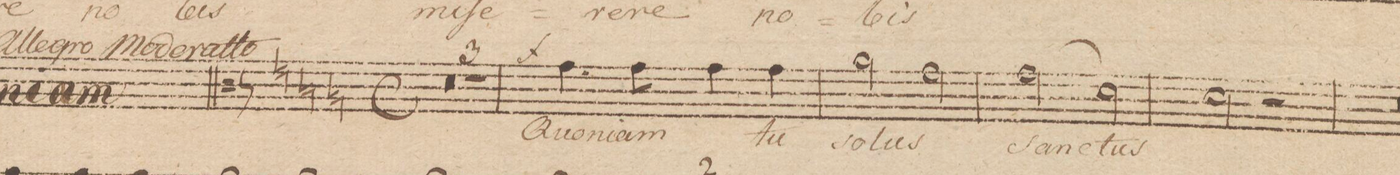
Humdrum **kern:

**kern	**text	**dynam
*I"Alto Solo	*	*
*clefC3	*	*
*k[]	*	*
*met(c)	*	*
*M4/4	*	*
0r	.	.
=2	=2	=2
=3	=3	=3
1r	.	.
=4	=4	=4
4.g\	Quo-	f
8g\	-ni-	.
4g\	-am	.
4g\	tu	.
=5	=5	=5
*2\right	*	*
2a\	ſo-	.
2g\	-lus	.
=6	=6	=6
(>2g\	ſan-	.
2d\)	.	.
=7	=7	=7
2d\	-ctus	.
2r	.	.
=8	=8	=8
0r	.	.
=9	=9	=9
=10	=10	=10
*-	*-	*-
